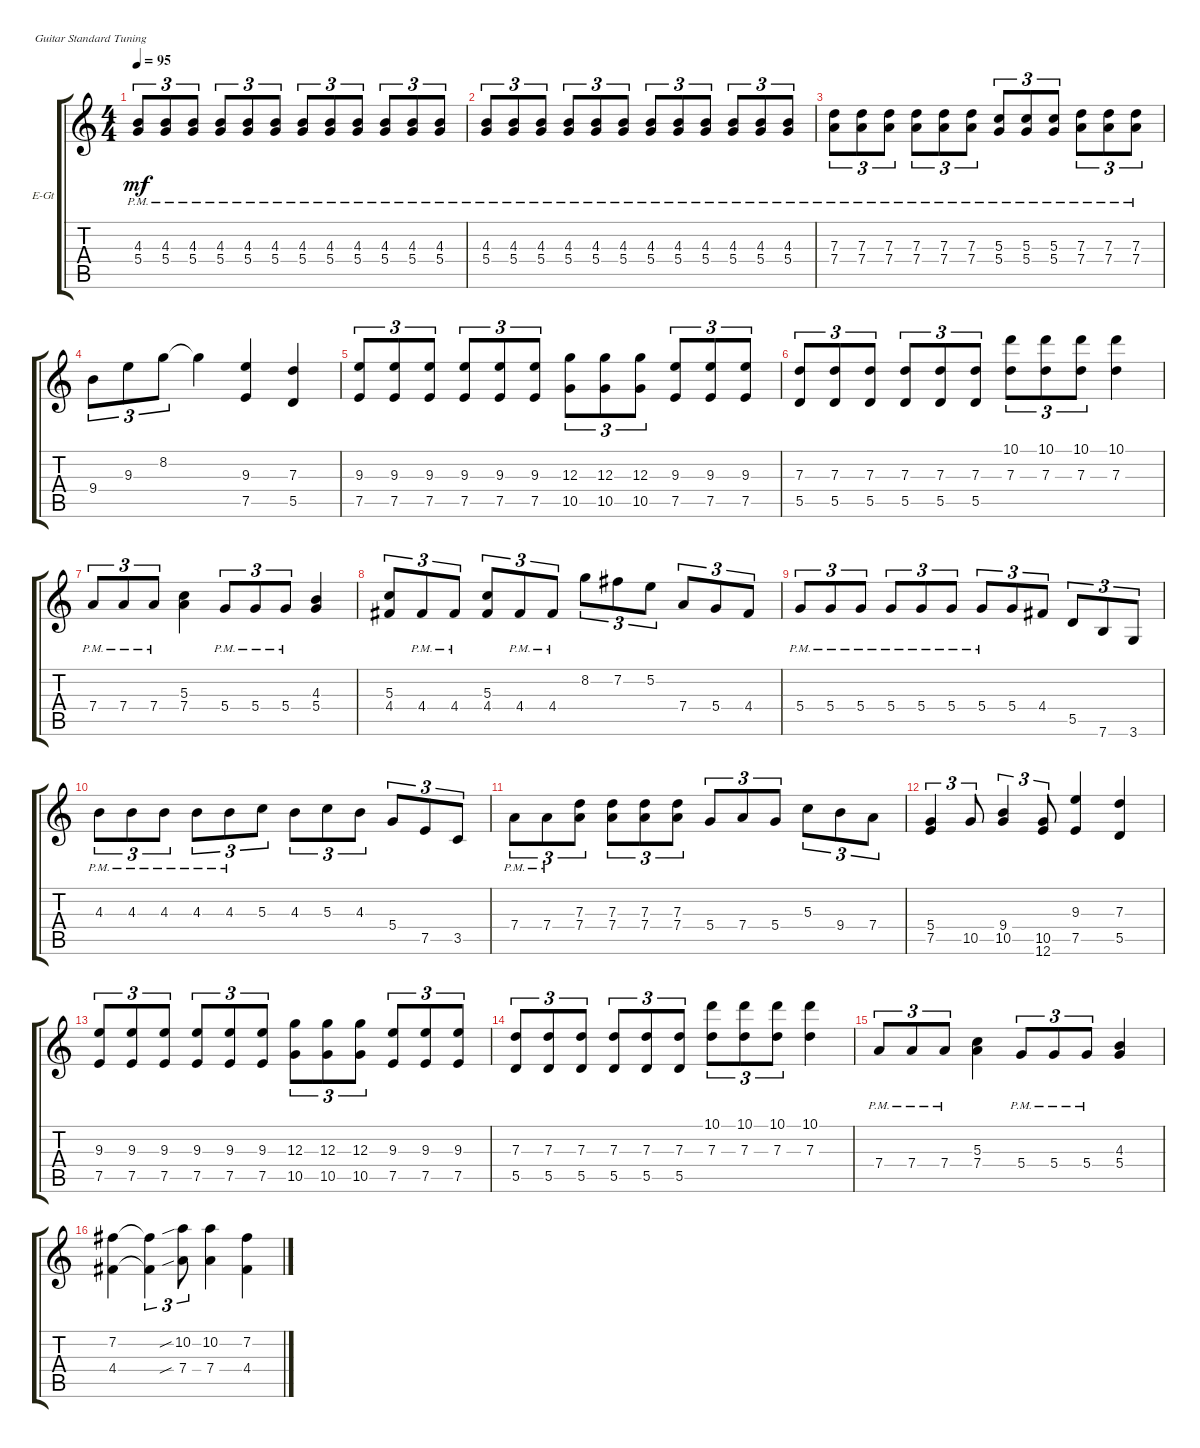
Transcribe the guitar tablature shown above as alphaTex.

\defaultSystemsLayout 4
\bracketExtendMode groupsimilarinstruments
\firstSystemTrackNameOrientation horizontal
\otherSystemsTrackNameOrientation horizontal
\track ("Guitar 1" "E-Gt") {instrument distortionguitar}
\staff {score tabs}
\tuning (E4 B3 G3 D3 A2 E2)
\ts (4 4)
\tempo 95
\clef g2
\scale
0.487395
\ks c
(4.3{pm} 5.4{pm}).8{tu (3 2) dy mf instrument distortionguitar} (5.4{pm} 4.3{pm}).8{tu (3 2)} (4.3{pm} 5.4{pm}).8{tu (3 2)} (5.4{pm} 4.3{pm}).8{tu (3 2)} (4.3{pm} 5.4{pm}).8{tu (3 2)} (5.4{pm} 4.3{pm}).8{tu (3 2)} (4.3{pm} 5.4{pm}).8{tu (3 2)} (5.4{pm} 4.3{pm}).8{tu (3 2)} (4.3{pm} 5.4{pm}).8{tu (3 2)} (5.4{pm} 4.3{pm}).8{tu (3 2)} (4.3{pm} 5.4{pm}).8{tu (3 2)} (5.4{pm} 4.3{pm}).8{tu (3 2)} |
\scale
0.256303 (4.3{pm} 5.4{pm}).8{tu (3 2)} (5.4{pm} 4.3{pm}).8{tu (3 2)} (4.3{pm} 5.4{pm}).8{tu (3 2)} (5.4{pm} 4.3{pm}).8{tu (3 2)} (4.3{pm} 5.4{pm}).8{tu (3 2)} (5.4{pm} 4.3{pm}).8{tu (3 2)} (4.3{pm} 5.4{pm}).8{tu (3 2)} (5.4{pm} 4.3{pm}).8{tu (3 2)} (4.3{pm} 5.4{pm}).8{tu (3 2)} (5.4{pm} 4.3{pm}).8{tu (3 2)} (4.3{pm} 5.4{pm}).8{tu (3 2)} (5.4{pm} 4.3{pm}).8{tu (3 2)} |
\scale
0.256303 (7.3{pm} 7.4{pm}).8{tu (3 2)} (7.4{pm} 7.3{pm}).8{tu (3 2)} (7.3{pm} 7.4{pm}).8{tu (3 2)} (7.4{pm} 7.3{pm}).8{tu (3 2)} (7.3{pm} 7.4{pm}).8{tu (3 2)} (7.4{pm} 7.3{pm}).8{tu (3 2)} (5.3{pm} 5.4{pm}).8{tu (3 2)} (5.4{pm} 5.3{pm}).8{tu (3 2)} (5.3{pm} 5.4{pm}).8{tu (3 2)} (7.4{pm} 7.3{pm}).8{tu (3 2)} (7.3{pm} 7.4{pm}).8{tu (3 2)} (7.4{pm} 7.3{pm}).8{tu (3 2)} |
\scale
0.333333 9.4.8{tu (3 2)} 9.3.8{tu (3 2)} 8.2.8{tu (3 2)} 8.2{t}.4 (9.3 7.5).4 (5.5 7.3).4 |
\scale
0.333333 (9.3 7.5).8{tu (3 2)} (7.5 9.3).8{tu (3 2)} (9.3 7.5).8{tu (3 2)} (7.5 9.3).8{tu (3 2)} (9.3 7.5).8{tu (3 2)} (7.5 9.3).8{tu (3 2)} (12.3 10.5).8{tu (3 2)} (12.3 10.5).8{tu (3 2)} (12.3 10.5).8{tu (3 2)} (7.5 9.3).8{tu (3 2)} (9.3 7.5).8{tu (3 2)} (7.5 9.3).8{tu (3 2)} |
\scale
0.333333 (7.3 5.5).8{tu (3 2)} (5.5 7.3).8{tu (3 2)} (7.3 5.5).8{tu (3 2)} (5.5 7.3).8{tu (3 2)} (7.3 5.5).8{tu (3 2)} (5.5 7.3).8{tu (3 2)} (7.3 10.1).8{tu (3 2)} (7.3 10.1).8{tu (3 2)} (7.3 10.1).8{tu (3 2)} (7.3 10.1).4 |
\scale
0.333333 7.4{pm}.8{tu (3 2)} 7.4{pm}.8{tu (3 2)} 7.4{pm}.8{tu (3 2)} (7.4 5.3).4 5.4{pm}.8{tu (3 2)} 5.4{pm}.8{tu (3 2)} 5.4{pm}.8{tu (3 2)} (5.4 4.3).4 |
\scale
0.333333 (5.3 4.4).8{tu (3 2)} 4.4{pm}.8{tu (3 2)} 4.4{pm}.8{tu (3 2)} (4.4 5.3).8{tu (3 2)} 4.4{pm}.8{tu (3 2)} 4.4{pm}.8{tu (3 2)} 8.2.8{tu (3 2)} 7.2.8{tu (3 2)} 5.2.8{tu (3 2)} 7.4.8{tu (3 2)} 5.4.8{tu (3 2)} 4.4.8{tu (3 2)} |
\scale
0.333333 5.4{pm}.8{tu (3 2)} 5.4{pm}.8{tu (3 2)} 5.4{pm}.8{tu (3 2)} 5.4{pm}.8{tu (3 2)} 5.4{pm}.8{tu (3 2)} 5.4{pm}.8{tu (3 2)} 5.4{pm}.8{tu (3 2)} 5.4.8{tu (3 2)} 4.4.8{tu (3 2)} 5.5.8{tu (3 2)} 7.6.8{tu (3 2)} 3.6.8{tu (3 2)} |
\scale
0.333333 4.3{pm}.8{tu (3 2)} 4.3{pm}.8{tu (3 2)} 4.3{pm}.8{tu (3 2)} 4.3{pm}.8{tu (3 2)} 4.3{pm}.8{tu (3 2)} 5.3.8{tu (3 2)} 4.3.8{tu (3 2)} 5.3.8{tu (3 2)} 4.3.8{tu (3 2)} 5.4.8{tu (3 2)} 7.5.8{tu (3 2)} 3.5.8{tu (3 2)} |
\scale
0.333333 7.4{pm}.8{tu (3 2)} 7.4{pm}.8{tu (3 2)} (7.4 7.3).8{tu (3 2)} (7.3 7.4).8{tu (3 2)} (7.4 7.3).8{tu (3 2)} (7.3 7.4).8{tu (3 2)} 5.4.8{tu (3 2)} 7.4.8{tu (3 2)} 5.4.8{tu (3 2)} 5.3.8{tu (3 2)} 9.4.8{tu (3 2)} 7.4.8{tu (3 2)} |
\scale
0.333333 (5.4 7.5).4{tu (3 2)} 10.5.8{tu (3 2)} (10.5 9.4).4{tu (3 2)} (10.5 12.6).8{tu (3 2)} (9.3 7.5).4 (5.5 7.3).4 |
\scale
0.333333 (9.3 7.5).8{tu (3 2)} (7.5 9.3).8{tu (3 2)} (9.3 7.5).8{tu (3 2)} (7.5 9.3).8{tu (3 2)} (9.3 7.5).8{tu (3 2)} (7.5 9.3).8{tu (3 2)} (12.3 10.5).8{tu (3 2)} (12.3 10.5).8{tu (3 2)} (12.3 10.5).8{tu (3 2)} (7.5 9.3).8{tu (3 2)} (9.3 7.5).8{tu (3 2)} (7.5 9.3).8{tu (3 2)} |
\scale
0.333333 (5.5 7.3).8{tu (3 2)} (7.3 5.5).8{tu (3 2)} (5.5 7.3).8{tu (3 2)} (7.3 5.5).8{tu (3 2)} (5.5 7.3).8{tu (3 2)} (7.3 5.5).8{tu (3 2)} (7.3 10.1).8{tu (3 2)} (7.3 10.1).8{tu (3 2)} (7.3 10.1).8{tu (3 2)} (7.3 10.1).4 |
\scale
0.333333 7.4{pm}.8{tu (3 2)} 7.4{pm}.8{tu (3 2)} 7.4{pm}.8{tu (3 2)} (7.4 5.3).4 5.4{pm}.8{tu (3 2)} 5.4{pm}.8{tu (3 2)} 5.4{pm}.8{tu (3 2)} (5.4 4.3).4 |
\scale
0.312821 (4.4 7.2).4 (7.2{t} 4.4{t}).4{tu (3 2)} (7.4{sib} 10.2{sib}).8{tu (3 2)} (7.4 10.2).4 (7.2 4.4).4
